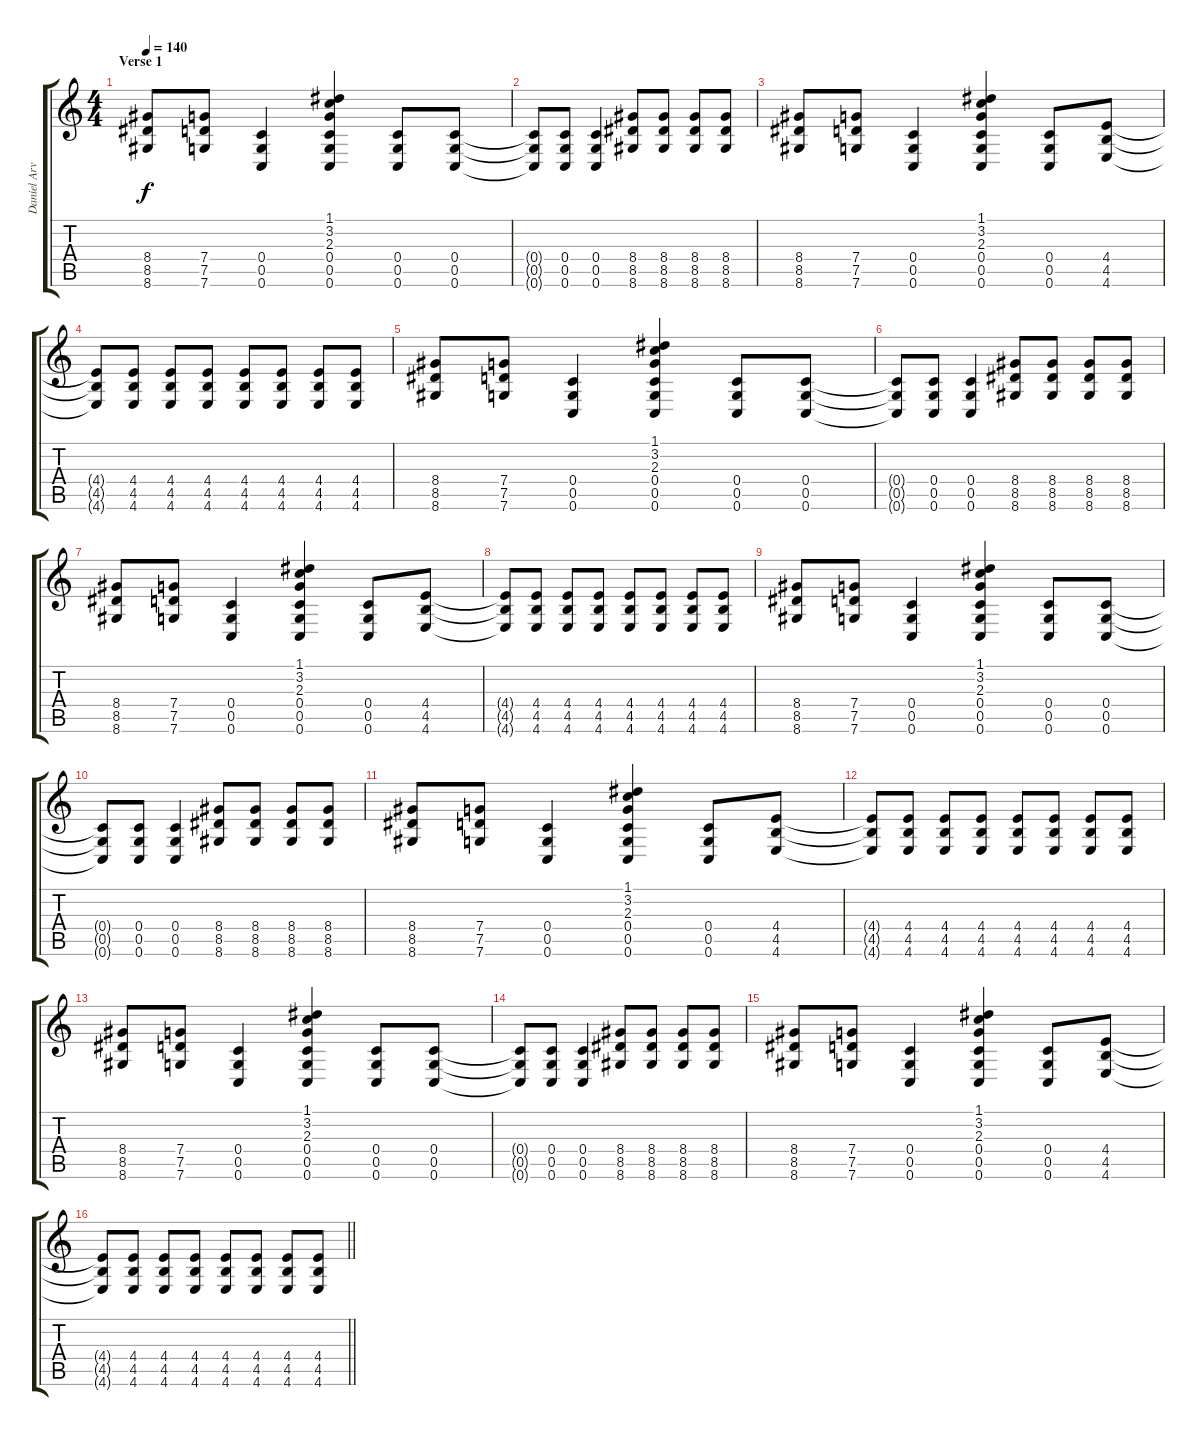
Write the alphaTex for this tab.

\track ("Daniel Arvidsson " "Daniel Arv") {instrument distortionguitar}
\staff {score tabs}
\tuning (D4 A3 F3 C3 G2 C2) {hide}
\ts (4 4)
\section ("" "Verse 1")
\tempo 140
\clef g2
\ks c
(8.4 8.5 8.6).8{dy f} (7.4 7.5 7.6).8 (0.4 0.5 0.6).4 (1.1 3.2 2.3 0.4 0.5 0.6).4 (0.4 0.5 0.6).8 (0.4 0.5 0.6).8 |
(0.4{t} 0.5{t} 0.6{t}).8 (0.4 0.5 0.6).8 (0.4 0.5 0.6).4 (8.4 8.5 8.6).8 (8.4 8.5 8.6).8 (8.4 8.5 8.6).8 (8.4 8.5 8.6).8 |
(8.4 8.5 8.6).8 (7.4 7.5 7.6).8 (0.4 0.5 0.6).4 (1.1 3.2 2.3 0.4 0.5 0.6).4 (0.4 0.5 0.6).8 (4.4 4.5 4.6).8 |
(4.4{t} 4.5{t} 4.6{t}).8 (4.4 4.5 4.6).8 (4.4 4.5 4.6).8 (4.4 4.5 4.6).8 (4.4 4.5 4.6).8 (4.4 4.5 4.6).8 (4.4 4.5 4.6).8 (4.4 4.5 4.6).8 |
(8.4 8.5 8.6).8 (7.4 7.5 7.6).8 (0.4 0.5 0.6).4 (1.1 3.2 2.3 0.4 0.5 0.6).4 (0.4 0.5 0.6).8 (0.4 0.5 0.6).8 |
(0.4{t} 0.5{t} 0.6{t}).8 (0.4 0.5 0.6).8 (0.4 0.5 0.6).4 (8.4 8.5 8.6).8 (8.4 8.5 8.6).8 (8.4 8.5 8.6).8 (8.4 8.5 8.6).8 |
(8.4 8.5 8.6).8 (7.4 7.5 7.6).8 (0.4 0.5 0.6).4 (1.1 3.2 2.3 0.4 0.5 0.6).4 (0.4 0.5 0.6).8 (4.4 4.5 4.6).8 |
(4.4{t} 4.5{t} 4.6{t}).8 (4.4 4.5 4.6).8 (4.4 4.5 4.6).8 (4.4 4.5 4.6).8 (4.4 4.5 4.6).8 (4.4 4.5 4.6).8 (4.4 4.5 4.6).8 (4.4 4.5 4.6).8 |
(8.4 8.5 8.6).8 (7.4 7.5 7.6).8 (0.4 0.5 0.6).4 (1.1 3.2 2.3 0.4 0.5 0.6).4 (0.4 0.5 0.6).8 (0.4 0.5 0.6).8 |
(0.4{t} 0.5{t} 0.6{t}).8 (0.4 0.5 0.6).8 (0.4 0.5 0.6).4 (8.4 8.5 8.6).8 (8.4 8.5 8.6).8 (8.4 8.5 8.6).8 (8.4 8.5 8.6).8 |
(8.4 8.5 8.6).8 (7.4 7.5 7.6).8 (0.4 0.5 0.6).4 (1.1 3.2 2.3 0.4 0.5 0.6).4 (0.4 0.5 0.6).8 (4.4 4.5 4.6).8 |
(4.4{t} 4.5{t} 4.6{t}).8 (4.4 4.5 4.6).8 (4.4 4.5 4.6).8 (4.4 4.5 4.6).8 (4.4 4.5 4.6).8 (4.4 4.5 4.6).8 (4.4 4.5 4.6).8 (4.4 4.5 4.6).8 |
(8.4 8.5 8.6).8 (7.4 7.5 7.6).8 (0.4 0.5 0.6).4 (1.1 3.2 2.3 0.4 0.5 0.6).4 (0.4 0.5 0.6).8 (0.4 0.5 0.6).8 |
(0.4{t} 0.5{t} 0.6{t}).8 (0.4 0.5 0.6).8 (0.4 0.5 0.6).4 (8.4 8.5 8.6).8 (8.4 8.5 8.6).8 (8.4 8.5 8.6).8 (8.4 8.5 8.6).8 |
(8.4 8.5 8.6).8 (7.4 7.5 7.6).8 (0.4 0.5 0.6).4 (1.1 3.2 2.3 0.4 0.5 0.6).4 (0.4 0.5 0.6).8 (4.4 4.5 4.6).8 |
\barLineRight lightlight
(4.4{t} 4.5{t} 4.6{t}).8 (4.4 4.5 4.6).8 (4.4 4.5 4.6).8 (4.4 4.5 4.6).8 (4.4 4.5 4.6).8 (4.4 4.5 4.6).8 (4.4 4.5 4.6).8 (4.4 4.5 4.6).8
